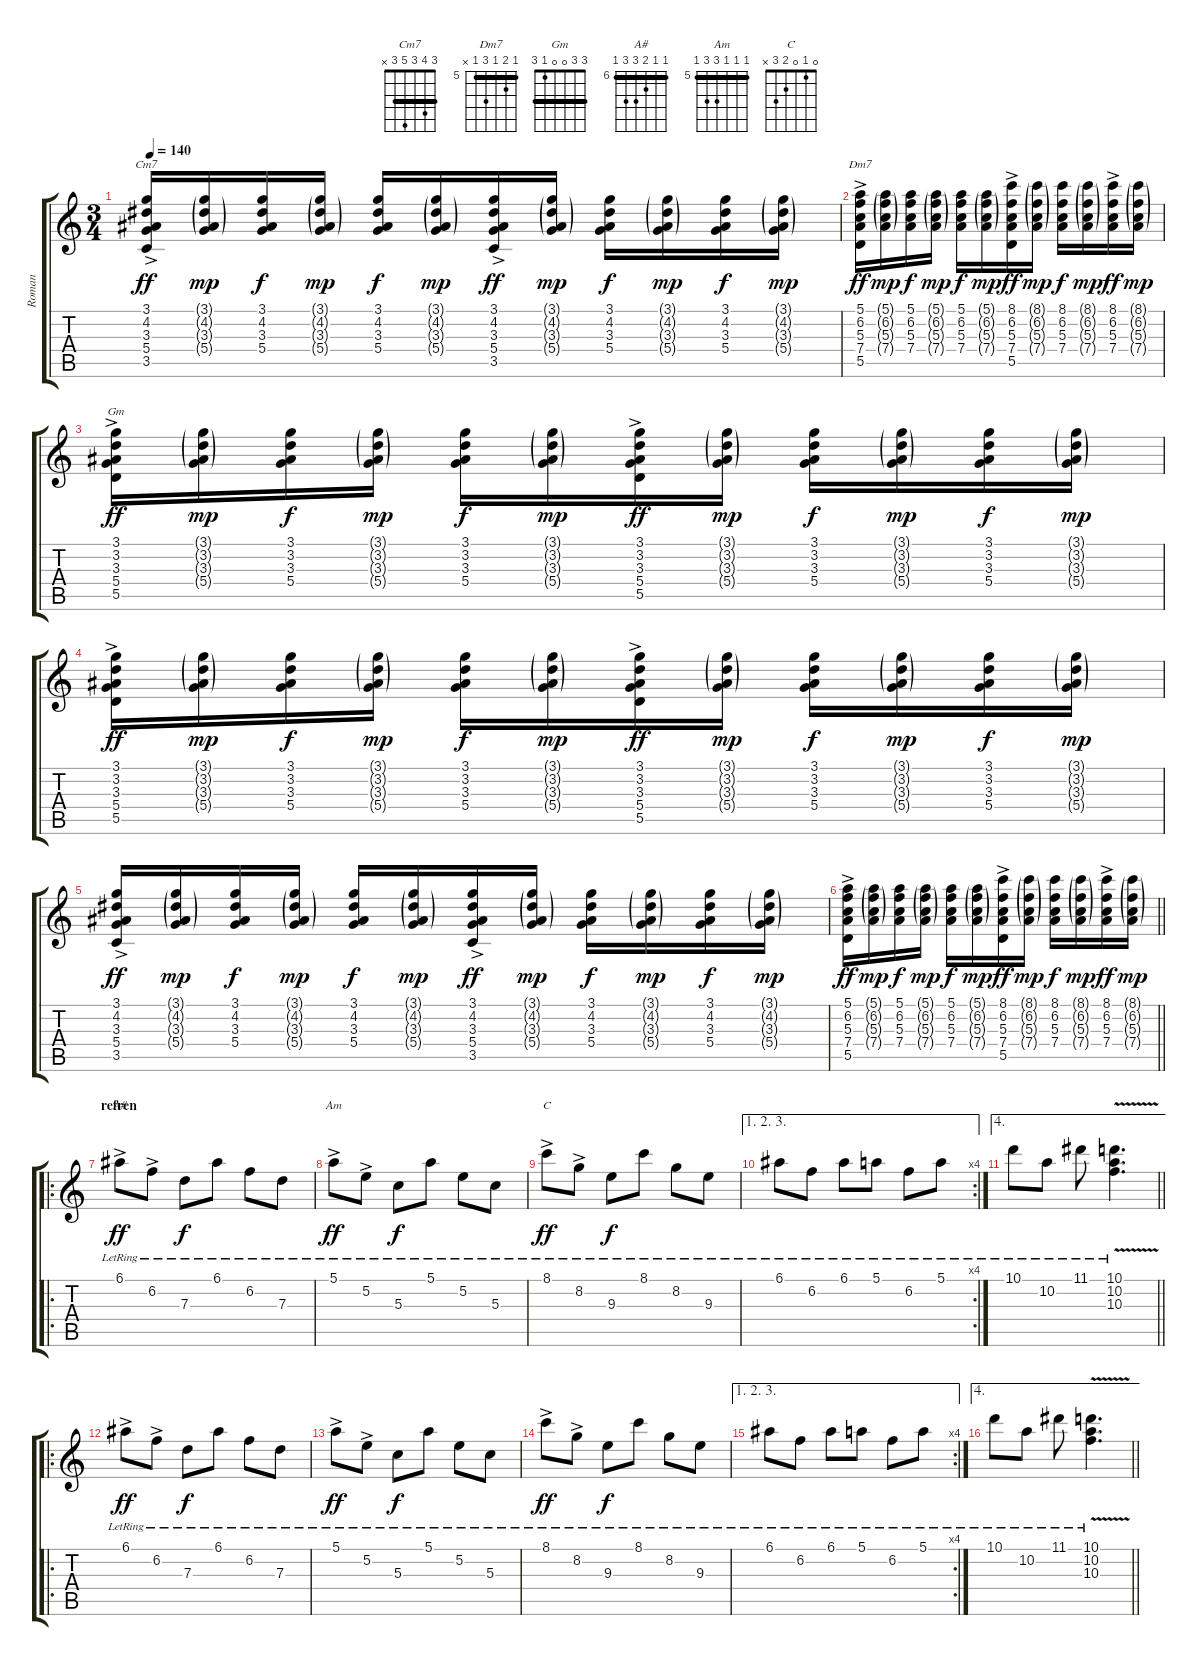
\track ("Roman" "Roman") {instrument electricguitarjazz}
\staff {score tabs}
\tuning (E4 B3 G3 D3 A2 E2) {hide}
\chord ("Cm7" 3 4 3 5 3 x) {barre 3}
\chord ("Dm7" 5 6 5 7 5 x) {firstfret 5 barre 5}
\chord ("Gm" 3 3 0 0 1 3) {barre 3}
\chord ("A#" 6 6 7 8 8 6) {firstfret 6 barre 6}
\chord ("Am" 5 5 5 7 7 5) {firstfret 5 barre 5}
\chord ("C" 0 1 0 2 3 x)
\ts (3 4)
\tempo 140
\clef g2
\ks c
(3.1{ac} 4.2{ac} 3.3{ac} 5.4{ac} 3.5{ac}).16{ch "Cm7" dy ff} (3.1{g} 4.2{g} 3.3{g} 5.4{g}).16{dy mp} (3.1 4.2 3.3 5.4).16{dy f} (3.1{g} 4.2{g} 3.3{g} 5.4{g}).16{dy mp} (3.1 4.2 3.3 5.4).16{dy f} (3.1{g} 4.2{g} 3.3{g} 5.4{g}).16{dy mp} (3.1{ac} 4.2{ac} 3.3{ac} 5.4{ac} 3.5{ac}).16{dy ff} (3.1{g} 4.2{g} 3.3{g} 5.4{g}).16{dy mp} (3.1 4.2 3.3 5.4).16{dy f} (3.1{g} 4.2{g} 3.3{g} 5.4{g}).16{dy mp} (3.1 4.2 3.3 5.4).16{dy f} (3.1{g} 4.2{g} 3.3{g} 5.4{g}).16{dy mp} |
(5.1{ac} 6.2{ac} 5.3{ac} 7.4{ac} 5.5{ac}).16{ch "Dm7" dy ff} (5.1{g} 6.2{g} 5.3{g} 7.4{g}).16{dy mp} (5.1 6.2 5.3 7.4).16{dy f} (5.1{g} 6.2{g} 5.3{g} 7.4{g}).16{dy mp} (5.1 6.2 5.3 7.4).16{dy f} (5.1{g} 6.2{g} 5.3{g} 7.4{g}).16{dy mp} (8.1{ac} 6.2{ac} 5.3{ac} 7.4{ac} 5.5{ac}).16{dy ff} (8.1{g} 6.2{g} 5.3{g} 7.4{g}).16{dy mp} (8.1 6.2 5.3 7.4).16{dy f} (8.1{g} 6.2{g} 5.3{g} 7.4{g}).16{dy mp} (8.1{ac} 6.2{ac} 5.3{ac} 7.4{ac}).16{dy ff} (8.1{g} 6.2{g} 5.3{g} 7.4{g}).16{dy mp} |
(3.1{ac} 3.2{ac} 3.3{ac} 5.4{ac} 5.5{ac}).16{ch "Gm" dy ff} (3.1{g} 3.2{g} 3.3{g} 5.4{g}).16{dy mp} (3.1 3.2 3.3 5.4).16{dy f} (3.1{g} 3.2{g} 3.3{g} 5.4{g}).16{dy mp} (3.1 3.2 3.3 5.4).16{dy f} (3.1{g} 3.2{g} 3.3{g} 5.4{g}).16{dy mp} (3.1{ac} 3.2{ac} 3.3{ac} 5.4{ac} 5.5{ac}).16{dy ff} (3.1{g} 3.2{g} 3.3{g} 5.4{g}).16{dy mp} (3.1 3.2 3.3 5.4).16{dy f} (3.1{g} 3.2{g} 3.3{g} 5.4{g}).16{dy mp} (3.1 3.2 3.3 5.4).16{dy f} (3.1{g} 3.2{g} 3.3{g} 5.4{g}).16{dy mp} |
(3.1{ac} 3.2{ac} 3.3{ac} 5.4{ac} 5.5{ac}).16{dy ff} (3.1{g} 3.2{g} 3.3{g} 5.4{g}).16{dy mp} (3.1 3.2 3.3 5.4).16{dy f} (3.1{g} 3.2{g} 3.3{g} 5.4{g}).16{dy mp} (3.1 3.2 3.3 5.4).16{dy f} (3.1{g} 3.2{g} 3.3{g} 5.4{g}).16{dy mp} (3.1{ac} 3.2{ac} 3.3{ac} 5.4{ac} 5.5{ac}).16{dy ff} (3.1{g} 3.2{g} 3.3{g} 5.4{g}).16{dy mp} (3.1 3.2 3.3 5.4).16{dy f} (3.1{g} 3.2{g} 3.3{g} 5.4{g}).16{dy mp} (3.1 3.2 3.3 5.4).16{dy f} (3.1{g} 3.2{g} 3.3{g} 5.4{g}).16{dy mp} |
(3.1{ac} 4.2{ac} 3.3{ac} 5.4{ac} 3.5{ac}).16{dy ff} (3.1{g} 4.2{g} 3.3{g} 5.4{g}).16{dy mp} (3.1 4.2 3.3 5.4).16{dy f} (3.1{g} 4.2{g} 3.3{g} 5.4{g}).16{dy mp} (3.1 4.2 3.3 5.4).16{dy f} (3.1{g} 4.2{g} 3.3{g} 5.4{g}).16{dy mp} (3.1{ac} 4.2{ac} 3.3{ac} 5.4{ac} 3.5{ac}).16{dy ff} (3.1{g} 4.2{g} 3.3{g} 5.4{g}).16{dy mp} (3.1 4.2 3.3 5.4).16{dy f} (3.1{g} 4.2{g} 3.3{g} 5.4{g}).16{dy mp} (3.1 4.2 3.3 5.4).16{dy f} (3.1{g} 4.2{g} 3.3{g} 5.4{g}).16{dy mp} |
\barLineRight lightlight
(5.1{ac} 6.2{ac} 5.3{ac} 7.4{ac} 5.5{ac}).16{dy ff} (5.1{g} 6.2{g} 5.3{g} 7.4{g}).16{dy mp} (5.1 6.2 5.3 7.4).16{dy f} (5.1{g} 6.2{g} 5.3{g} 7.4{g}).16{dy mp} (5.1 6.2 5.3 7.4).16{dy f} (5.1{g} 6.2{g} 5.3{g} 7.4{g}).16{dy mp} (8.1{ac} 6.2{ac} 5.3{ac} 7.4{ac} 5.5{ac}).16{dy ff} (8.1{g} 6.2{g} 5.3{g} 7.4{g}).16{dy mp} (8.1 6.2 5.3 7.4).16{dy f} (8.1{g} 6.2{g} 5.3{g} 7.4{g}).16{dy mp} (8.1{ac} 6.2{ac} 5.3{ac} 7.4{ac}).16{dy ff} (8.1{g} 6.2{g} 5.3{g} 7.4{g}).16{dy mp} |
\ro
\section ("" "refren")
6.1{ac lr}.8{ch "A#" dy ff} 6.2{ac lr}.8 7.3{lr}.8{dy f} 6.1{lr}.8 6.2{lr}.8 7.3{lr}.8 |
5.1{ac lr}.8{ch "Am" dy ff} 5.2{ac lr}.8 5.3{lr}.8{dy f} 5.1{lr}.8 5.2{lr}.8 5.3{lr}.8 |
8.1{ac lr}.8{ch "C" dy ff} 8.2{ac lr}.8 9.3{lr}.8{dy f} 8.1{lr}.8 8.2{lr}.8 9.3{lr}.8 |
\ae (1 2 3)
\rc 4
6.1{lr}.8 6.2{lr}.8 6.1{lr}.8 5.1{lr}.8 6.2{lr}.8 5.1{lr}.8 |
\ae 4
\barLineRight lightlight
10.1{lr}.8 10.2{lr}.8 11.1{lr}.8 (10.1{v lr} 10.2{v lr} 10.3{v lr}).4{d} |
\ro
6.1{ac lr}.8{dy ff} 6.2{ac lr}.8 7.3{lr}.8{dy f} 6.1{lr}.8 6.2{lr}.8 7.3{lr}.8 |
5.1{ac lr}.8{dy ff} 5.2{ac lr}.8 5.3{lr}.8{dy f} 5.1{lr}.8 5.2{lr}.8 5.3{lr}.8 |
8.1{ac lr}.8{dy ff} 8.2{ac lr}.8 9.3{lr}.8{dy f} 8.1{lr}.8 8.2{lr}.8 9.3{lr}.8 |
\ae (1 2 3)
\rc 4
6.1{lr}.8 6.2{lr}.8 6.1{lr}.8 5.1{lr}.8 6.2{lr}.8 5.1{lr}.8 |
\ae 4
\barLineRight lightlight
10.1{lr}.8 10.2{lr}.8 11.1{lr}.8 (10.1{v lr} 10.2{v lr} 10.3{v lr}).4{d}
